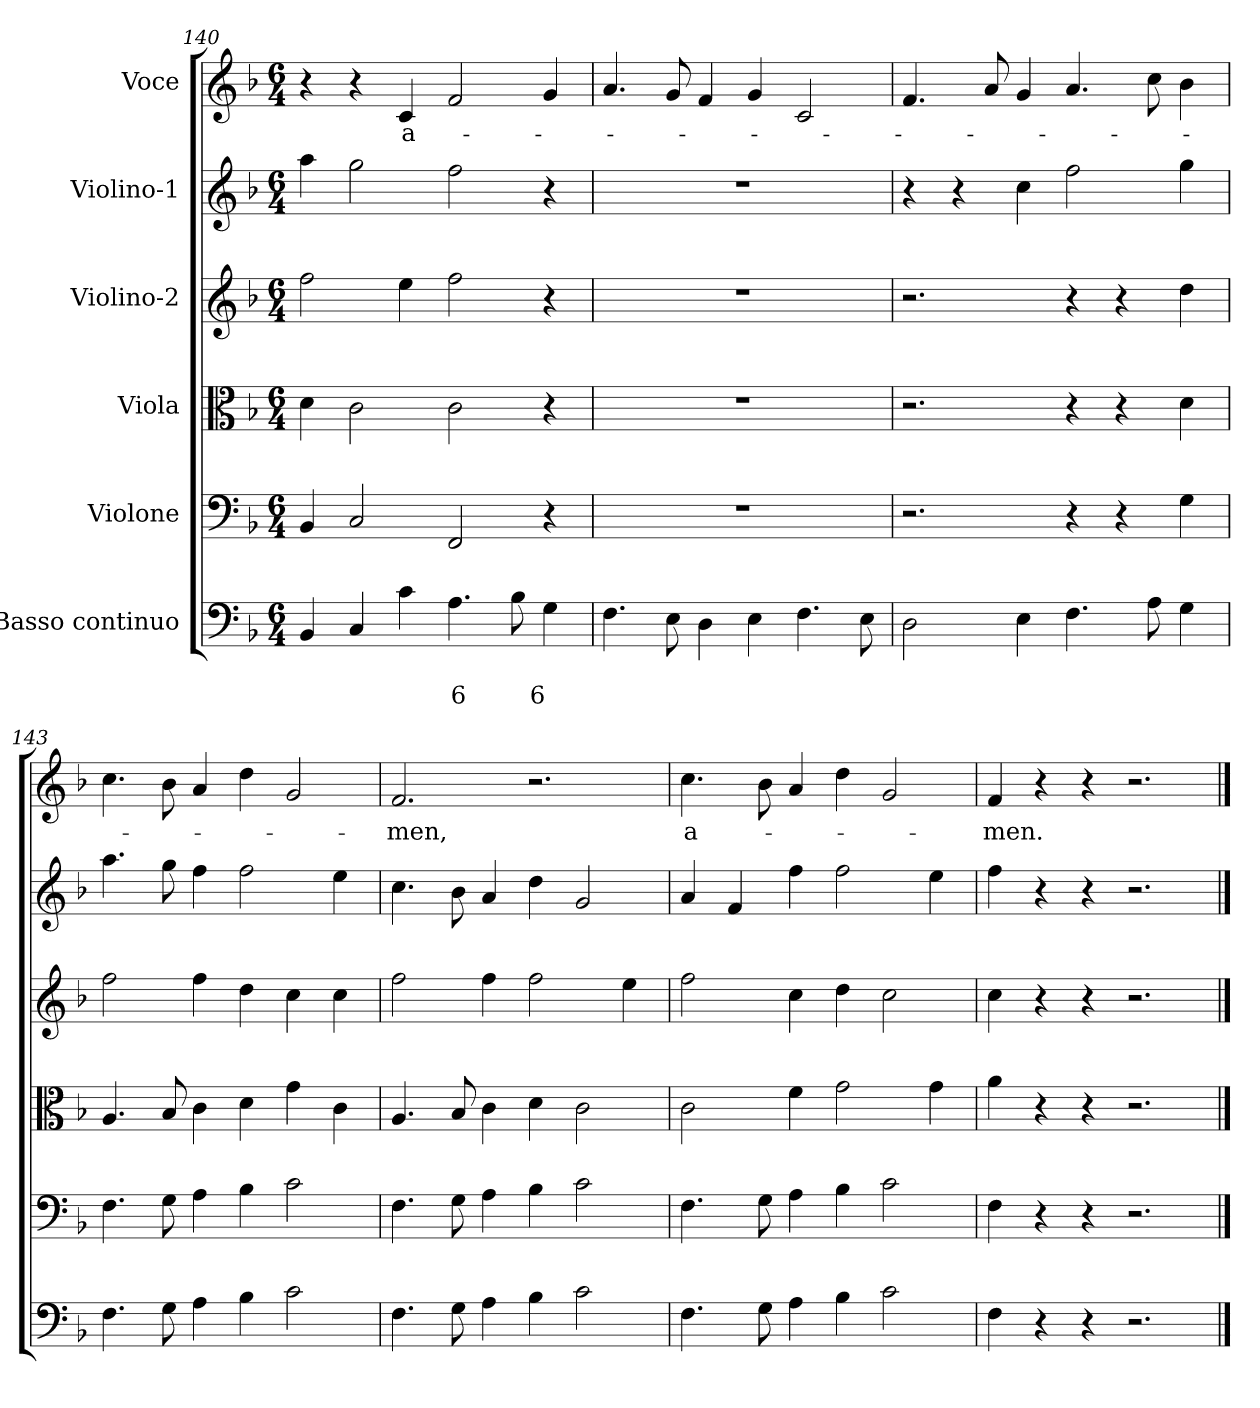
**kern	**text	**text	**kern	**kern	**kern	**kern	**kern	**text
*part6	*part6	*part6	*part5	*part4	*part3	*part2	*part1	*part1
*staff6	*staff6	*staff6	*staff5	*staff4	*staff3	*staff2	*staff1	*staff1
*I"Basso continuo	*	*	*I"Violone	*I"Viola	*I"Violino-2	*I"Violino-1	*I"Voce	*
*clefF4	*	*	*clefF4	*clefC3	*clefG2	*clefG2	*clefG2	*
*k[b-]	*	*	*k[b-]	*k[b-]	*k[b-]	*k[b-]	*k[b-]	*
*F:	*	*	*F:	*F:	*F:	*F:	*F:	*
*M6/4	*	*	*M6/4	*M6/4	*M6/4	*M6/4	*M6/4	*
=140	=140	=140	=140	=140	=140	=140	=140	=140
4BB-/	.	.	4BB-/	4d\	2ff\	4aa\	4r	.
4C/	.	.	2C/	2c\	.	2gg\	4r	.
!	!	!	!	!	!	!	!	!LO:LY:b
4c\	.	.	.	.	4ee\	.	4c/	a-
!	!	!LO:LY:b	!	!	!	!	!	!
4.A\	.	6	2FF/	2c\	2ff\	2ff\	2f/	.
8B-\	.	.	.	.	.	.	.	.
!	!	!LO:LY:b	!	!	!	!	!	!
4G\	.	6	4r	4r	4r	4r	4g/	.
=141	=141	=141	=141	=141	=141	=141	=141	=141
4.F\	.	.	1.r	1.r	1.r	1.r	4.a/	.
8E\	.	.	.	.	.	.	8g/	.
4D\	.	.	.	.	.	.	4f/	.
4E\	.	.	.	.	.	.	4g/	.
4.F\	.	.	.	.	.	.	2c/	.
8E\	.	.	.	.	.	.	.	.
!!LO:LB:g=z
=142	=142	=142	=142	=142	=142	=142	=142	=142
2D\	.	.	2.r	2.r	2.r	4r	4.f/	.
.	.	.	.	.	.	4r	.	.
.	.	.	.	.	.	.	8a/	.
4E\	.	.	.	.	.	4cc\	4g/	.
4.F\	.	.	4r	4r	4r	2ff\	4.a/	.
.	.	.	4r	4r	4r	.	.	.
8A\	.	.	.	.	.	.	8cc\	.
4G\	.	.	4G\	4d\	4dd\	4gg\	4b-\	.
=143	=143	=143	=143	=143	=143	=143	=143	=143
4.F\	.	.	4.F\	4.A/	2ff\	4.aa\	4.cc\	.
8G\	.	.	8G\	8B-/	.	8gg\	8b-\	.
4A\	.	.	4A\	4c\	4ff\	4ff\	4a/	.
4B-\	.	.	4B-\	4d\	4dd\	2ff\	4dd\	.
2c\	.	.	2c\	4g\	4cc\	.	2g/	.
.	.	.	.	4c\	4cc\	4ee\	.	.
=144	=144	=144	=144	=144	=144	=144	=144	=144
!	!	!	!	!	!	!	!	!LO:LY:b
4.F\	.	.	4.F\	4.A/	2ff\	4.cc\	2.f/	-men,
8G\	.	.	8G\	8B-/	.	8b-\	.	.
4A\	.	.	4A\	4c\	4ff\	4a/	.	.
4B-\	.	.	4B-\	4d\	2ff\	4dd\	2.r	.
2c\	.	.	2c\	2c\	.	2g/	.	.
.	.	.	.	.	4ee\	.	.	.
=145	=145	=145	=145	=145	=145	=145	=145	=145
!	!	!	!	!	!	!	!	!LO:LY:b
4.F\	.	.	4.F\	2c\	2ff\	4a/	4.cc\	a-
.	.	.	.	.	.	4f/	.	.
8G\	.	.	8G\	.	.	.	8b-\	.
4A\	.	.	4A\	4f\	4cc\	4ff\	4a/	.
4B-\	.	.	4B-\	2g\	4dd\	2ff\	4dd\	.
2c\	.	.	2c\	.	2cc\	.	2g/	.
.	.	.	.	4g\	.	4ee\	.	.
=146	=146	=146	=146	=146	=146	=146	=146	=146
!	!	!	!	!	!	!	!	!LO:LY:b
4F\	.	.	4F\	4a\	4cc\	4ff\	4f/	-men.
4r	.	.	4r	4r	4r	4r	4r	.
4r	.	.	4r	4r	4r	4r	4r	.
2.r	.	.	2.r	2.r	2.r	2.r	2.r	.
==	==	==	==	==	==	==	==	==
*-	*-	*-	*-	*-	*-	*-	*-	*-
